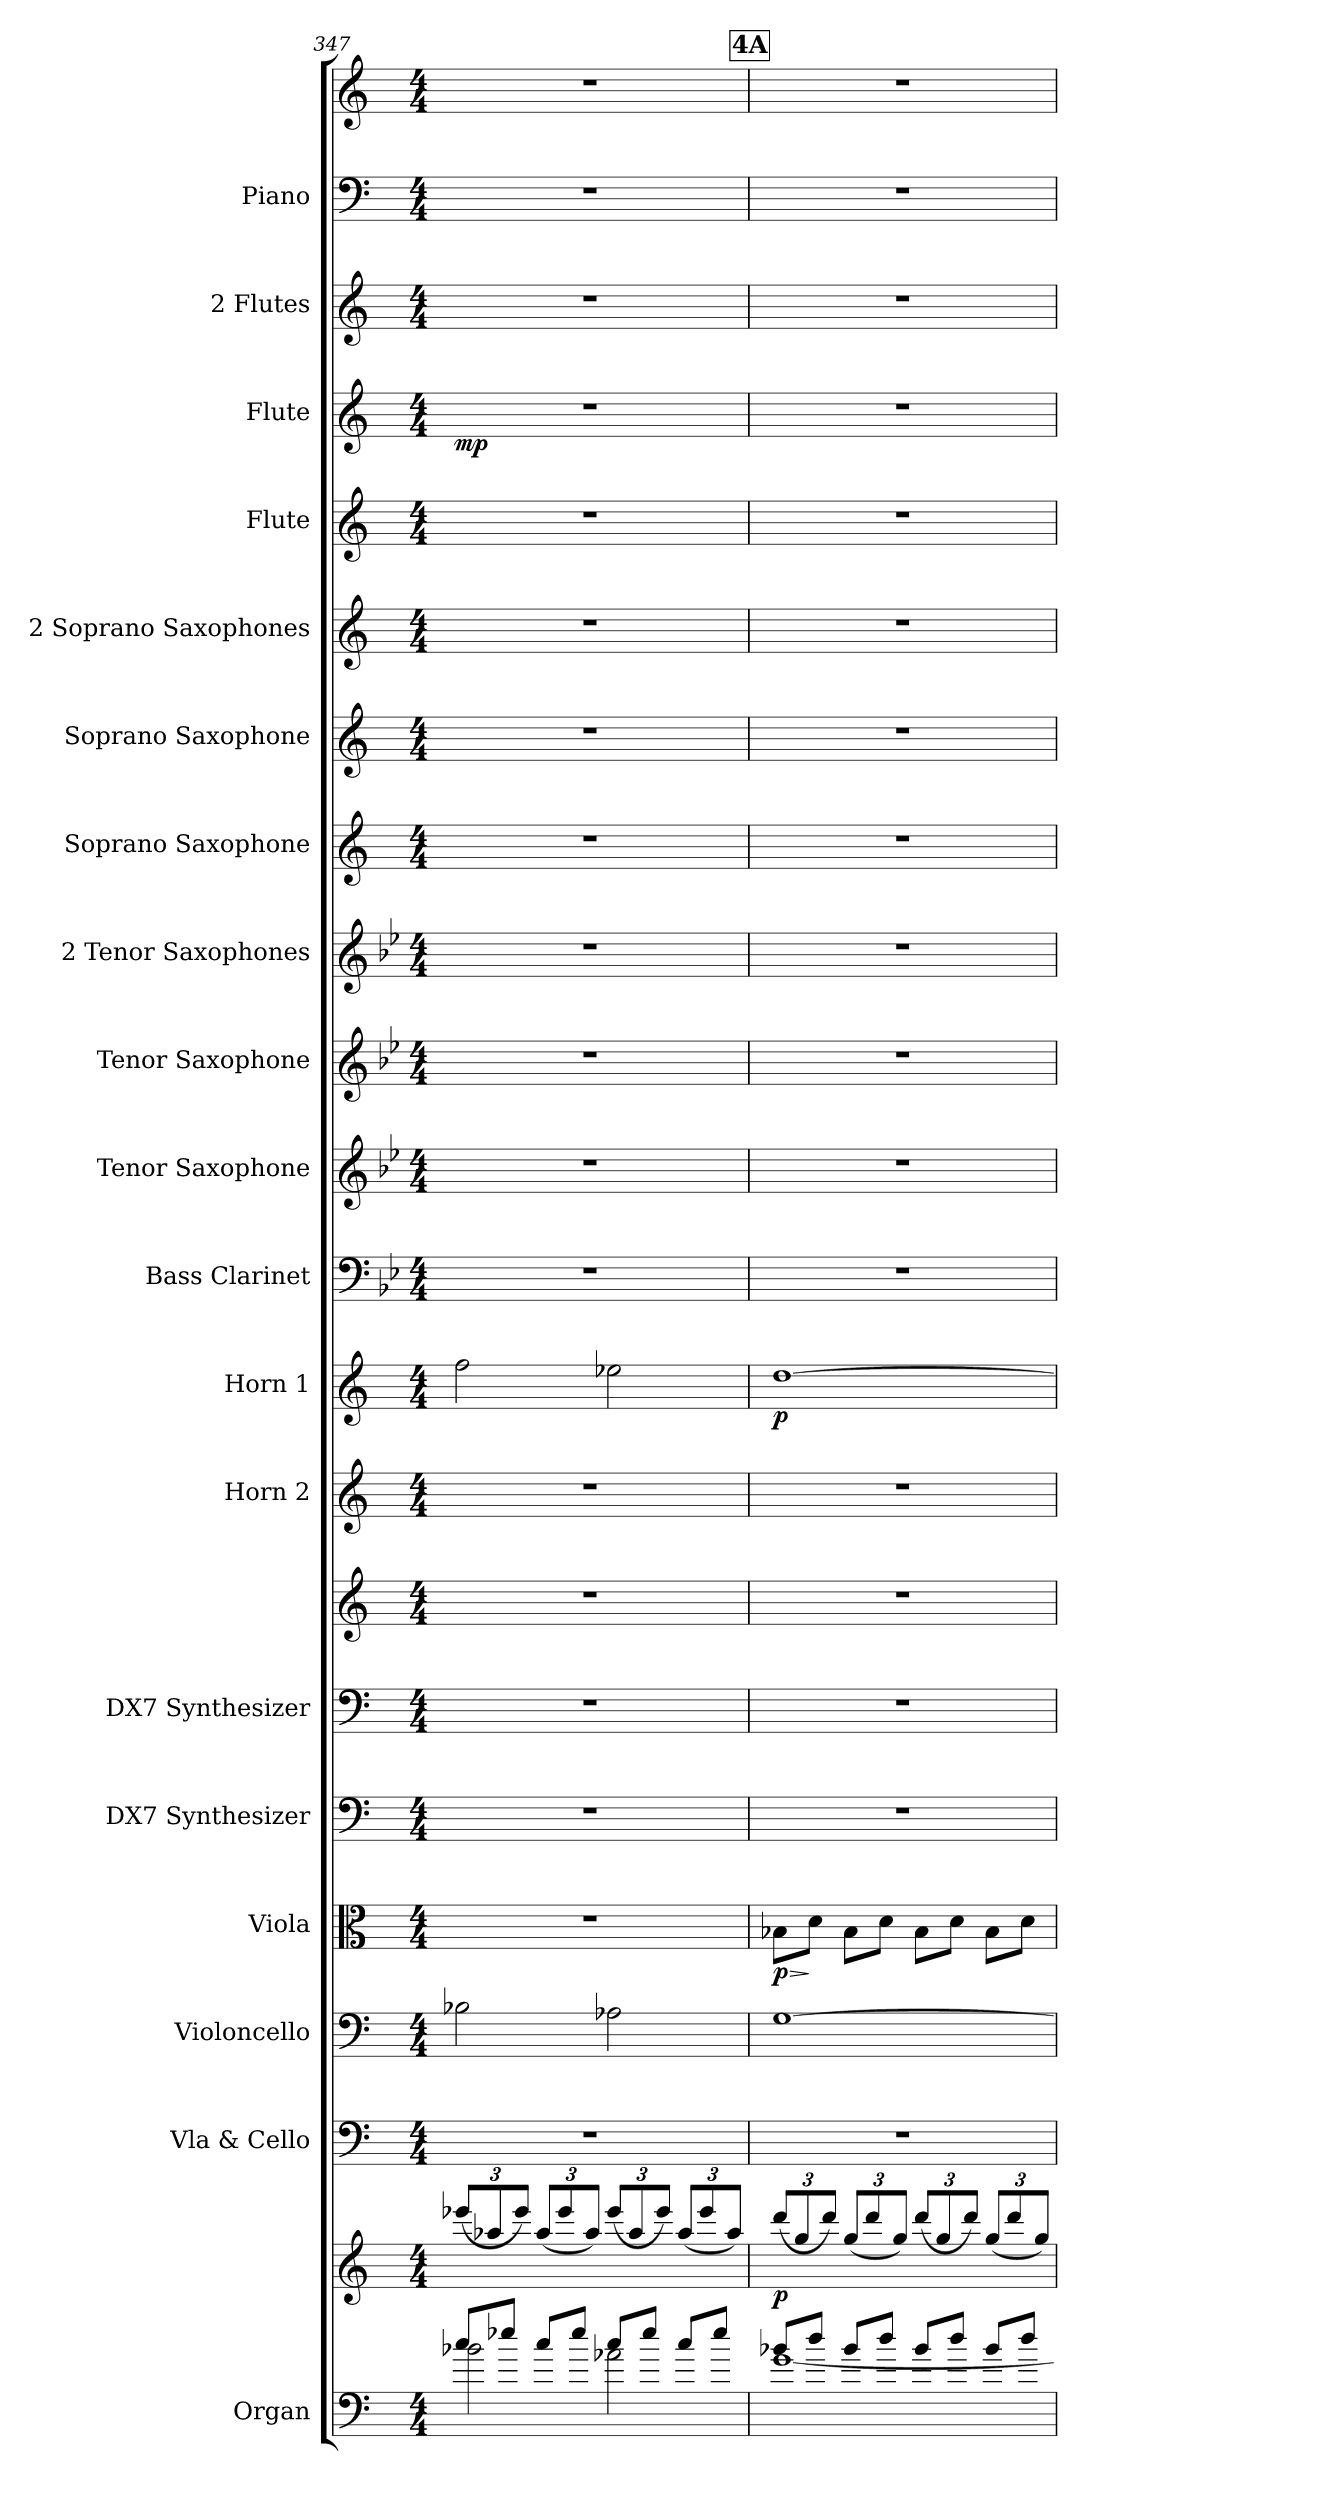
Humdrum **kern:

**kern	**kern	**dynam	**kern	**kern	**kern	**dynam	**kern	**kern	**kern	**kern	**kern	**dynam	**kern	**kern	**kern	**kern	**kern	**kern	**kern	**kern	**kern	**dynam	**kern	**kern	**kern
*part19	*part19	*part19	*part18	*part17	*part16	*part16	*part15	*part14	*part14	*part13	*part12	*part12	*part11	*part10	*part9	*part8	*part7	*part6	*part5	*part4	*part3	*part3	*part2	*part1	*part1
*staff22	*staff21	*staff21/22	*staff20	*staff19	*staff18	*staff18	*staff17	*staff16	*staff15	*staff14	*staff13	*staff13	*staff12	*staff11	*staff10	*staff9	*staff8	*staff7	*staff6	*staff5	*staff4	*staff4	*staff3	*staff2	*staff1
*I"Organ	*	*	*I"Vla &amp; Cello	*I"Violoncello	*I"Viola	*	*I"DX7 Synthesizer	*I"DX7 Synthesizer	*	*I"Horn 2	*I"Horn 1	*	*I"Bass Clarinet	*I"Tenor Saxophone	*I"Tenor Saxophone	*I"2 Tenor Saxophones	*I"Soprano Saxophone	*I"Soprano Saxophone	*I"2 Soprano Saxophones	*I"Flute	*I"Flute	*	*I"2 Flutes	*I"Piano	*
*I'Org.	*	*	*I'Vla &amp; Cello	*	*I'Vla	*	*I'DX7	*I'DX7	*	*I'Hn 2	*I'Hn 1	*	*I'B. Cl.	*I'Tenor 2	*I'Tenor 1	*I'2 Tenors	*I'Sop 2	*I'Sop 1	*I'2 Sops	*I'Fl 2	*I'Fl 1	*	*I'2 Fls	*I'Pno.	*
*clefF4	*clefG2	*	*clefF4	*clefF4	*clefC3	*	*clefF4	*clefF4	*clefG2	*clefG2	*clefG2	*	*clefF4	*clefG2	*clefG2	*clefG2	*clefG2	*clefG2	*clefG2	*clefG2	*clefG2	*	*clefG2	*clefF4	*clefG2
*	*	*	*	*	*	*	*	*	*	*ITrd4c7	*ITrd4c7	*	*ITrd8c14	*ITrd8c14	*ITrd8c14	*ITrd8c14	*ITrd1c2	*ITrd1c2	*ITrd1c2	*	*	*	*	*	*
*k[]	*k[]	*	*k[]	*k[]	*k[]	*	*k[]	*k[]	*k[]	*k[b-]	*k[b-]	*	*k[b-e-]	*k[b-e-]	*k[b-e-]	*k[b-e-]	*k[b-e-]	*k[b-e-]	*k[b-e-]	*k[]	*k[]	*	*k[]	*k[]	*k[]
*M4/4	*M4/4	*	*M4/4	*M4/4	*M4/4	*	*M4/4	*M4/4	*M4/4	*M4/4	*M4/4	*	*M4/4	*M4/4	*M4/4	*M4/4	*M4/4	*M4/4	*M4/4	*M4/4	*M4/4	*	*M4/4	*M4/4	*M4/4
=347	=347	=347	=347	=347	=347	=347	=347	=347	=347	=347	=347	=347	=347	=347	=347	=347	=347	=347	=347	=347	=347	=347	=347	=347	=347
*^	*	*	*	*	*	*	*	*	*	*	*	*	*	*	*	*	*	*	*	*	*	*	*	*	*
*	*	*Xbrackettup	*	*	*	*	*	*	*	*	*	*	*	*	*	*	*	*	*	*	*	*	*	*	*	*
!	!	!	!	!	!	!	!	!	!	!	!	!	!	!	!	!	!	!	!	!	!	!	!LO:DY:b	!	!	!
8cc/L	2b-X\	(<12eee-X/L	.	1r	2B-X\	1r	.	1r	1r	1r	1r	2b-\	.	1r	1r	1r	1r	1r	1r	1r	1r	1r	mp	1r	1r	1r
.	.	12aa-X/	.	.	.	.	.	.	.	.	.	.	.	.	.	.	.	.	.	.	.	.	.	.	.	.
8ee-X/J	.	.	.	.	.	.	.	.	.	.	.	.	.	.	.	.	.	.	.	.	.	.	.	.	.	.
.	.	12eee-/J)	.	.	.	.	.	.	.	.	.	.	.	.	.	.	.	.	.	.	.	.	.	.	.	.
8cc/L	.	(<12aa-/L	.	.	.	.	.	.	.	.	.	.	.	.	.	.	.	.	.	.	.	.	.	.	.	.
.	.	12eee-/	.	.	.	.	.	.	.	.	.	.	.	.	.	.	.	.	.	.	.	.	.	.	.	.
8ee-/J	.	.	.	.	.	.	.	.	.	.	.	.	.	.	.	.	.	.	.	.	.	.	.	.	.	.
.	.	12aa-/J)	.	.	.	.	.	.	.	.	.	.	.	.	.	.	.	.	.	.	.	.	.	.	.	.
8cc/L	2a-X\	(<12eee-/L	.	.	2A-X\	.	.	.	.	.	.	2a-X\	.	.	.	.	.	.	.	.	.	.	.	.	.	.
.	.	12aa-/	.	.	.	.	.	.	.	.	.	.	.	.	.	.	.	.	.	.	.	.	.	.	.	.
8ee-/J	.	.	.	.	.	.	.	.	.	.	.	.	.	.	.	.	.	.	.	.	.	.	.	.	.	.
.	.	12eee-/J)	.	.	.	.	.	.	.	.	.	.	.	.	.	.	.	.	.	.	.	.	.	.	.	.
8cc/L	.	(<12aa-/L	.	.	.	.	.	.	.	.	.	.	.	.	.	.	.	.	.	.	.	.	.	.	.	.
.	.	12eee-/	.	.	.	.	.	.	.	.	.	.	.	.	.	.	.	.	.	.	.	.	.	.	.	.
8ee-/J	.	.	.	.	.	.	.	.	.	.	.	.	.	.	.	.	.	.	.	.	.	.	.	.	.	.
.	.	12aa-/J)	.	.	.	.	.	.	.	.	.	.	.	.	.	.	.	.	.	.	.	.	.	.	.	.
!!LO:LB:g=z
!!LO:REH:place=s1:a:B:fs=14:t=4A
=348	=348	=348	=348	=348	=348	=348	=348	=348	=348	=348	=348	=348	=348	=348	=348	=348	=348	=348	=348	=348	=348	=348	=348	=348	=348	=348
!	!	!	!LO:DY:b	!	!	!	!LO:HP:b	!	!	!	!	!	!	!	!	!	!	!	!	!	!	!	!	!	!	!
!	!	!	!	!	!	!	!LO:DY:n=1:b	!	!	!	!	!	!LO:DY:b	!	!	!	!	!	!	!	!	!	!	!	!	!
8b-X/L	[1g	(<12ddd/L	p	1r	[1G	8B-X\L	> p	1r	1r	1r	1r	[1g	p	1r	1r	1r	1r	1r	1r	1r	1r	1r	.	1r	1r	1r
.	.	12gg/	.	.	.	.	.	.	.	.	.	.	.	.	.	.	.	.	.	.	.	.	.	.	.	.
8dd/J	.	.	.	.	.	8d\J	]	.	.	.	.	.	.	.	.	.	.	.	.	.	.	.	.	.	.	.
.	.	12ddd/J)	.	.	.	.	.	.	.	.	.	.	.	.	.	.	.	.	.	.	.	.	.	.	.	.
8b-/L	.	(<12gg/L	.	.	.	8B-\L	.	.	.	.	.	.	.	.	.	.	.	.	.	.	.	.	.	.	.	.
.	.	12ddd/	.	.	.	.	.	.	.	.	.	.	.	.	.	.	.	.	.	.	.	.	.	.	.	.
8dd/J	.	.	.	.	.	8d\J	.	.	.	.	.	.	.	.	.	.	.	.	.	.	.	.	.	.	.	.
.	.	12gg/J)	.	.	.	.	.	.	.	.	.	.	.	.	.	.	.	.	.	.	.	.	.	.	.	.
8b-/L	.	(<12ddd/L	.	.	.	8B-\L	.	.	.	.	.	.	.	.	.	.	.	.	.	.	.	.	.	.	.	.
.	.	12gg/	.	.	.	.	.	.	.	.	.	.	.	.	.	.	.	.	.	.	.	.	.	.	.	.
8dd/J	.	.	.	.	.	8d\J	.	.	.	.	.	.	.	.	.	.	.	.	.	.	.	.	.	.	.	.
.	.	12ddd/J)	.	.	.	.	.	.	.	.	.	.	.	.	.	.	.	.	.	.	.	.	.	.	.	.
8b-/L	.	(<12gg/L	.	.	.	8B-\L	.	.	.	.	.	.	.	.	.	.	.	.	.	.	.	.	.	.	.	.
.	.	12ddd/	.	.	.	.	.	.	.	.	.	.	.	.	.	.	.	.	.	.	.	.	.	.	.	.
8dd/J	.	.	.	.	.	8d\J	.	.	.	.	.	.	.	.	.	.	.	.	.	.	.	.	.	.	.	.
.	.	12gg/J)	.	.	.	.	.	.	.	.	.	.	.	.	.	.	.	.	.	.	.	.	.	.	.	.
*v	*v	*	*	*	*	*	*	*	*	*	*	*	*	*	*	*	*	*	*	*	*	*	*	*	*	*
=	=	=	=	=	=	=	=	=	=	=	=	=	=	=	=	=	=	=	=	=	=	=	=	=	=
*-	*-	*-	*-	*-	*-	*-	*-	*-	*-	*-	*-	*-	*-	*-	*-	*-	*-	*-	*-	*-	*-	*-	*-	*-	*-
